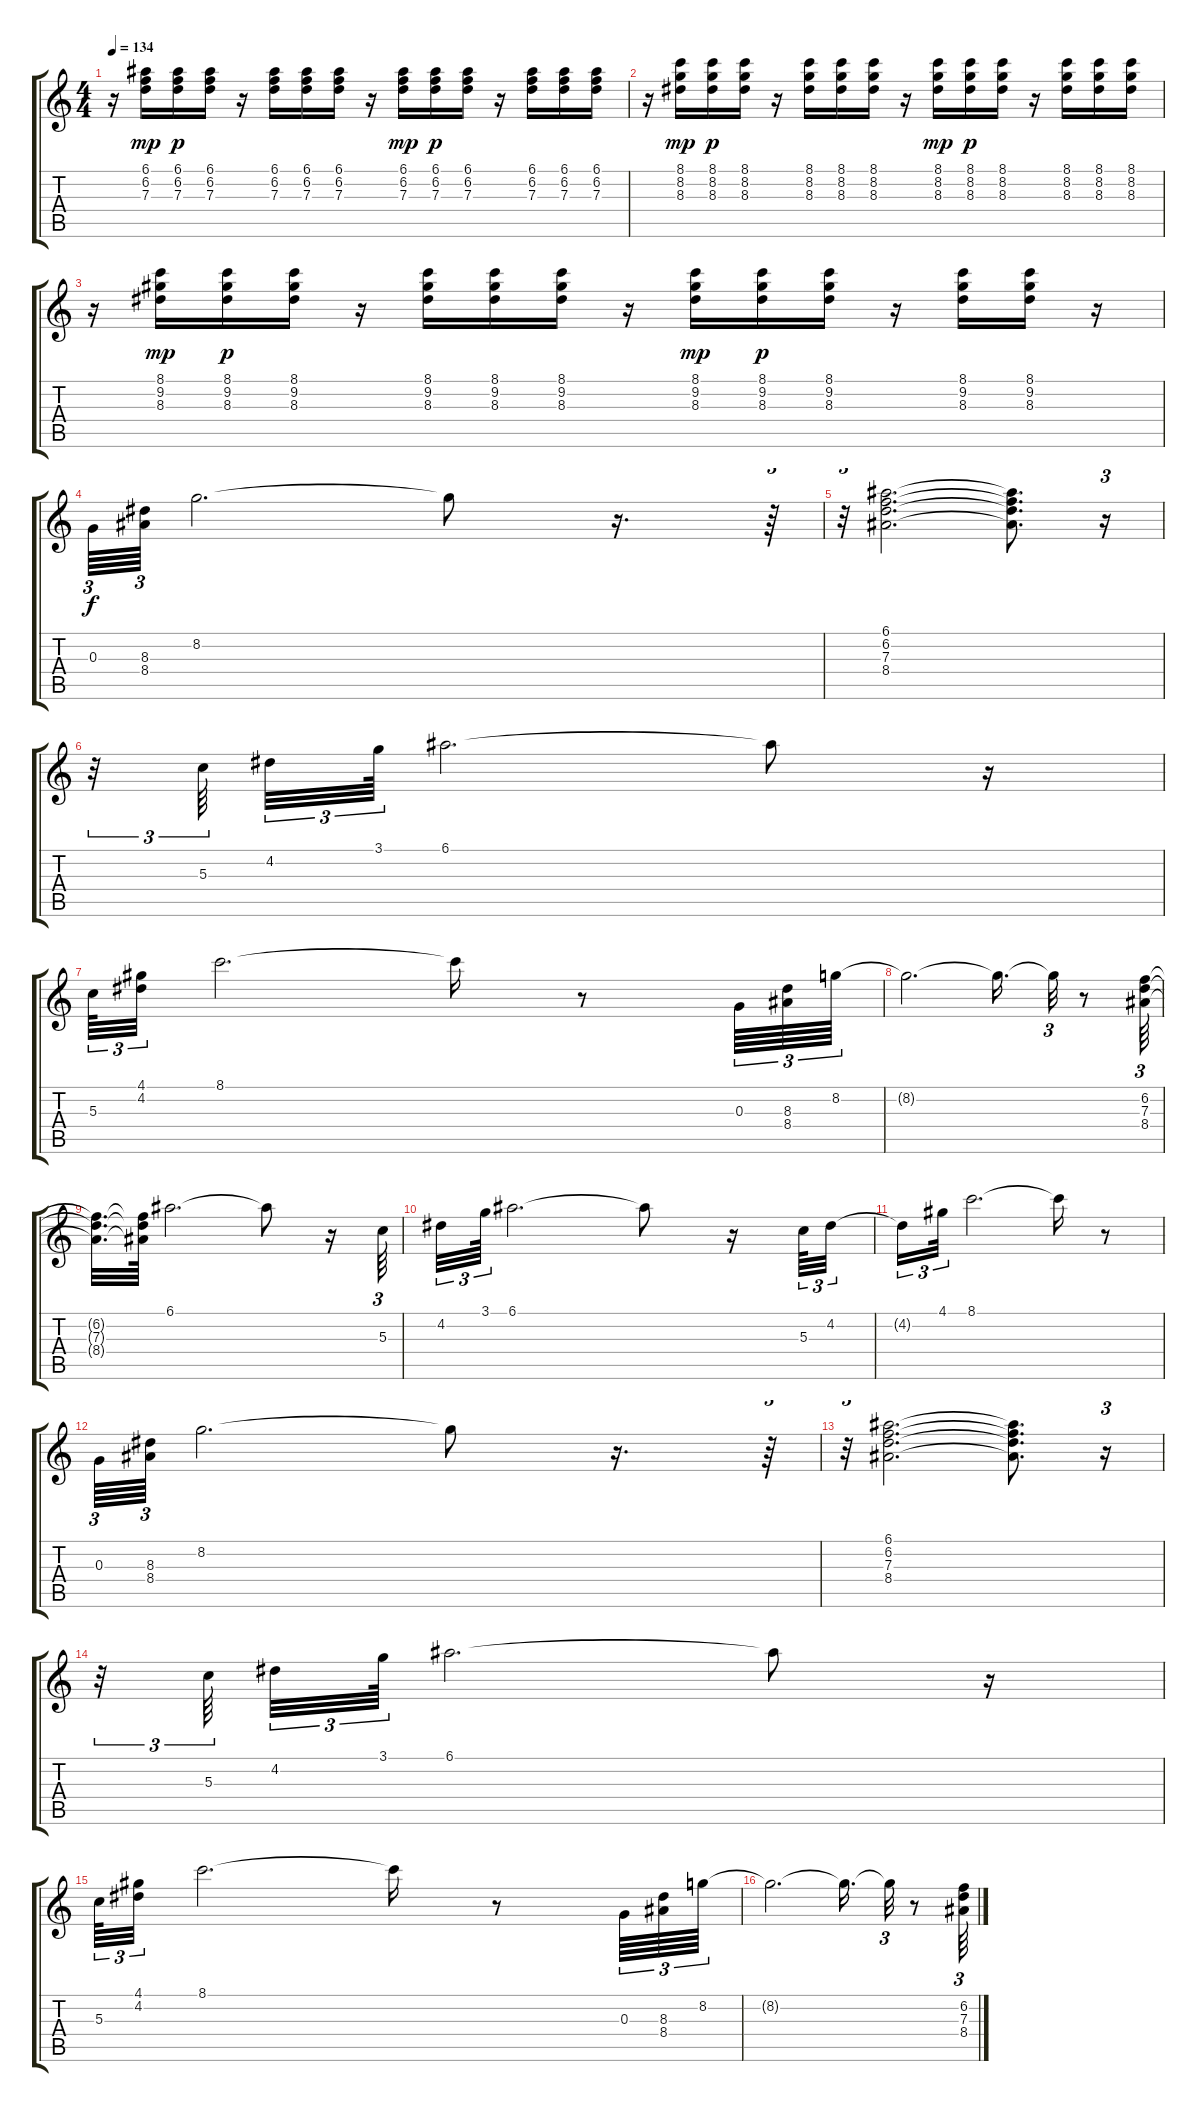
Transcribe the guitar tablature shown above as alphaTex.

\track "" {instrument acousticguitarsteel}
\staff {score tabs}
\tuning (E4 B3 G3 D3 A2 E2) {hide}
\ts (4 4)
\tempo 134
\clef g2
\ks c
r.16{dy mf} (6.1 6.2 7.3).16{dy mp} (6.1 6.2 7.3).16{dy p} (6.1 6.2 7.3).16 r.16 (6.1 6.2 7.3).16 (6.1 6.2 7.3).16 (6.1 6.2 7.3).16 r.16 (6.1 6.2 7.3).16{dy mp} (6.1 6.2 7.3).16{dy p} (6.1 6.2 7.3).16 r.16 (6.1 6.2 7.3).16 (6.1 6.2 7.3).16 (6.1 6.2 7.3).16 |
r.16 (8.1 8.2 8.3).16{dy mp} (8.1 8.2 8.3).16{dy p} (8.1 8.2 8.3).16 r.16 (8.1 8.2 8.3).16 (8.1 8.2 8.3).16 (8.1 8.2 8.3).16 r.16 (8.1 8.2 8.3).16{dy mp} (8.1 8.2 8.3).16{dy p} (8.1 8.2 8.3).16 r.16 (8.1 8.2 8.3).16 (8.1 8.2 8.3).16 (8.1 8.2 8.3).16 |
r.16 (8.1 9.2 8.3).16{dy mp} (8.1 9.2 8.3).16{dy p} (8.1 9.2 8.3).16 r.16 (8.1 9.2 8.3).16 (8.1 9.2 8.3).16 (8.1 9.2 8.3).16 r.16 (8.1 9.2 8.3).16{dy mp} (8.1 9.2 8.3).16{dy p} (8.1 9.2 8.3).16 r.16 (8.1 9.2 8.3).16 (8.1 9.2 8.3).16 r.16 |
0.3.64{tu (3 2) dy f} (8.3 8.4).64{tu (3 2)} 8.2.2{d} 8.2{t}.8 r.16{d} r.64{tu (3 2)} |
r.32{tu (3 2)} (6.1 6.2 7.3 8.4).2{d} (6.1{t} 6.2{t} 7.3{t} 8.4{t}).8{d} r.16{tu (3 2)} |
r.32{tu (3 2)} 5.3.64{tu (3 2) beam splitsecondary} 4.2.32{tu (3 2)} 3.1.64{tu (3 2)} 6.1.2{d} 6.1{t}.8 r.16 |
5.3.64{tu (3 2)} (4.1 4.2).32{tu (3 2)} 8.1.2{d} 8.1{t}.16 r.8 0.3.64{tu (3 2)} (8.3 8.4).64{tu (3 2)} 8.2.64{tu (3 2)} |
8.2{t}.2{d} 8.2{t}.16{d} 8.2{t}.32{tu (3 2)} r.8 (6.2 7.3 8.4).64{tu (3 2)} |
(6.2{t} 7.3{t} 8.4{t}).32{d} (6.2{t} 7.3{t} 8.4{t}).64 6.1.2{d} 6.1{t}.8 r.16 5.3.64{tu (3 2)} |
4.2.32{tu (3 2)} 3.1.64{tu (3 2)} 6.1.2{d} 6.1{t}.8 r.16 5.3.64{tu (3 2)} 4.2.32{tu (3 2)} |
4.2{t}.16{tu (3 2)} 4.1.32{tu (3 2)} 8.1.2{d} 8.1{t}.16 r.8 |
0.3.64{tu (3 2)} (8.3 8.4).64{tu (3 2)} 8.2.2{d} 8.2{t}.8 r.16{d} r.64{tu (3 2)} |
r.32{tu (3 2)} (6.1 6.2 7.3 8.4).2{d} (6.1{t} 6.2{t} 7.3{t} 8.4{t}).8{d} r.16{tu (3 2)} |
r.32{tu (3 2)} 5.3.64{tu (3 2) beam splitsecondary} 4.2.32{tu (3 2)} 3.1.64{tu (3 2)} 6.1.2{d} 6.1{t}.8 r.16 |
5.3.64{tu (3 2)} (4.1 4.2).32{tu (3 2)} 8.1.2{d} 8.1{t}.16 r.8 0.3.64{tu (3 2)} (8.3 8.4).64{tu (3 2)} 8.2.64{tu (3 2)} |
8.2{t}.2{d} 8.2{t}.16{d} 8.2{t}.32{tu (3 2)} r.8 (6.2 7.3 8.4).64{tu (3 2)}
